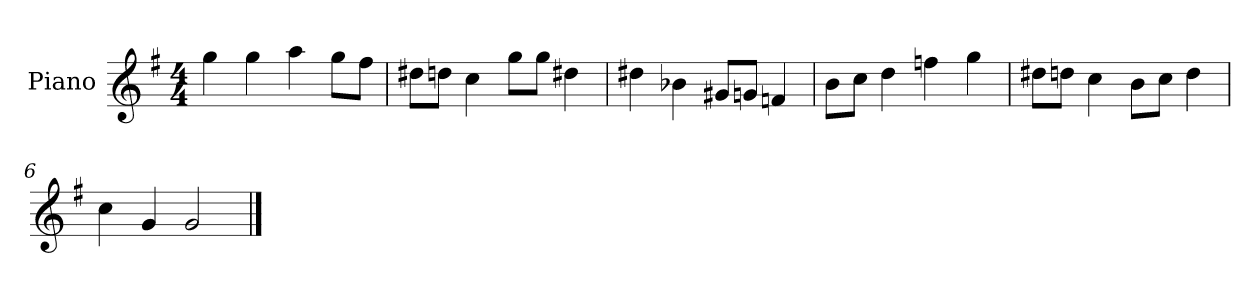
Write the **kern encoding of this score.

**kern
*part1
*staff1
*I"Piano
*I'P-no
*clefG2
*k[f#]
*M4/4
*MM90
=1
4gg\
4gg\
4aa\
8gg\L
8ff#\J
=2
8dd#X\L
8ddn\J
4cc\
8gg\L
8gg\J
4dd#X\
=3
4dd#X\
4b-X\
8g#X/L
8gn/J
4fn/
=4
8b\L
8cc\J
4dd\
4ffn\
4gg\
=5
8dd#X\L
8ddn\J
4cc\
8b\L
8cc\J
4dd\
=6
4cc\
4g/
2g/
==
*-
